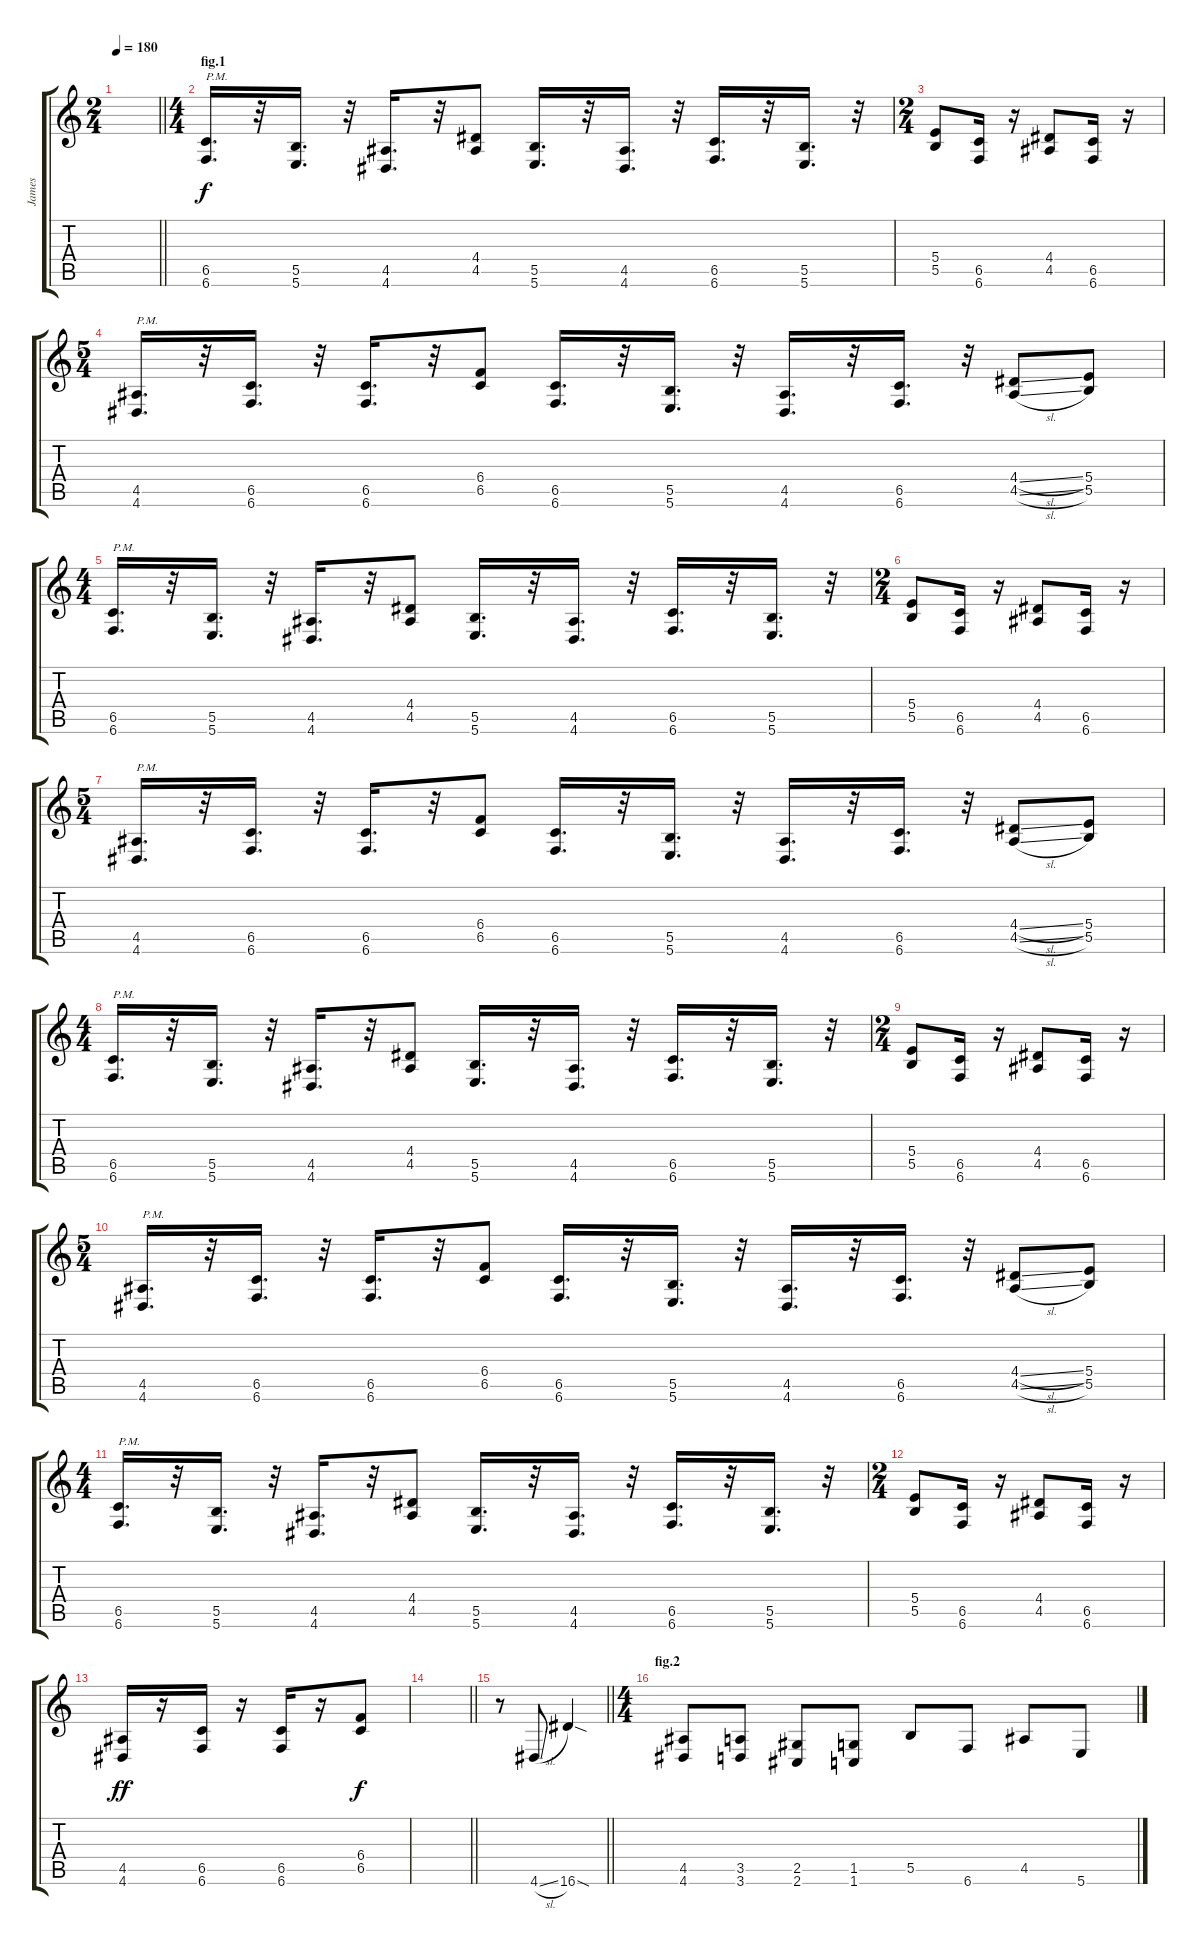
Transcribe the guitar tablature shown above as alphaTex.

\track ("James" "James") {instrument distortionguitar}
\staff {score tabs}
\tuning (Db4 Ab3 E3 B2 Gb2 B1) {hide}
\ts (2 4)
\tempo 180
\clef g2
\barLineRight lightlight
\ks c
|
\ts (4 4)
\section ("" "fig.1")
(6.5 6.6).16{d txt "P.M."} r.32 (5.5 5.6).16{d} r.32 (4.5 4.6).16{d} r.32 (4.4 4.5).8 (5.5 5.6).16{d} r.32 (4.5 4.6).16{d} r.32 (6.5 6.6).16{d} r.32 (5.5 5.6).16{d} r.32 |
\ts (2 4)
(5.4 5.5).8 (6.5 6.6).16 r.16 (4.4 4.5).8 (6.5 6.6).16 r.16 |
\ts (5 4)
(4.5 4.6).16{d txt "P.M."} r.32 (6.5 6.6).16{d} r.32 (6.5 6.6).16{d} r.32 (6.4 6.5).8 (6.5 6.6).16{d} r.32 (5.5 5.6).16{d} r.32 (4.5 4.6).16{d} r.32 (6.5 6.6).16{d} r.32 (4.4{sl} 4.5{sl}).8 (5.4 5.5).8 |
\ts (4 4)
(6.5 6.6).16{d txt "P.M."} r.32 (5.5 5.6).16{d} r.32 (4.5 4.6).16{d} r.32 (4.4 4.5).8 (5.5 5.6).16{d} r.32 (4.5 4.6).16{d} r.32 (6.5 6.6).16{d} r.32 (5.5 5.6).16{d} r.32 |
\ts (2 4)
(5.4 5.5).8 (6.5 6.6).16 r.16 (4.4 4.5).8 (6.5 6.6).16 r.16 |
\ts (5 4)
(4.5 4.6).16{d txt "P.M."} r.32 (6.5 6.6).16{d} r.32 (6.5 6.6).16{d} r.32 (6.4 6.5).8 (6.5 6.6).16{d} r.32 (5.5 5.6).16{d} r.32 (4.5 4.6).16{d} r.32 (6.5 6.6).16{d} r.32 (4.4{sl} 4.5{sl}).8 (5.4 5.5).8 |
\ts (4 4)
(6.5 6.6).16{d txt "P.M."} r.32 (5.5 5.6).16{d} r.32 (4.5 4.6).16{d} r.32 (4.4 4.5).8 (5.5 5.6).16{d} r.32 (4.5 4.6).16{d} r.32 (6.5 6.6).16{d} r.32 (5.5 5.6).16{d} r.32 |
\ts (2 4)
(5.4 5.5).8 (6.5 6.6).16 r.16 (4.4 4.5).8 (6.5 6.6).16 r.16 |
\ts (5 4)
(4.5 4.6).16{d txt "P.M."} r.32 (6.5 6.6).16{d} r.32 (6.5 6.6).16{d} r.32 (6.4 6.5).8 (6.5 6.6).16{d} r.32 (5.5 5.6).16{d} r.32 (4.5 4.6).16{d} r.32 (6.5 6.6).16{d} r.32 (4.4{sl} 4.5{sl}).8 (5.4 5.5).8 |
\ts (4 4)
(6.5 6.6).16{d txt "P.M."} r.32 (5.5 5.6).16{d} r.32 (4.5 4.6).16{d} r.32 (4.4 4.5).8 (5.5 5.6).16{d} r.32 (4.5 4.6).16{d} r.32 (6.5 6.6).16{d} r.32 (5.5 5.6).16{d} r.32 |
\ts (2 4)
(5.4 5.5).8 (6.5 6.6).16 r.16 (4.4 4.5).8 (6.5 6.6).16 r.16 |
(4.5 4.6).16{dy ff} r.16 (6.5 6.6).16 r.16 (6.5 6.6).16 r.16 (6.4 6.5).8{dy f} |
\barLineRight lightlight
|
\barLineRight lightlight
r.8 4.6{sl}.8 16.6{sod}.4 |
\ts (4 4)
\section ("" "fig.2")
(4.5 4.6).8 (3.5 3.6).8 (2.5 2.6).8 (1.5 1.6).8 5.5.8 6.6.8 4.5.8 5.6.8
